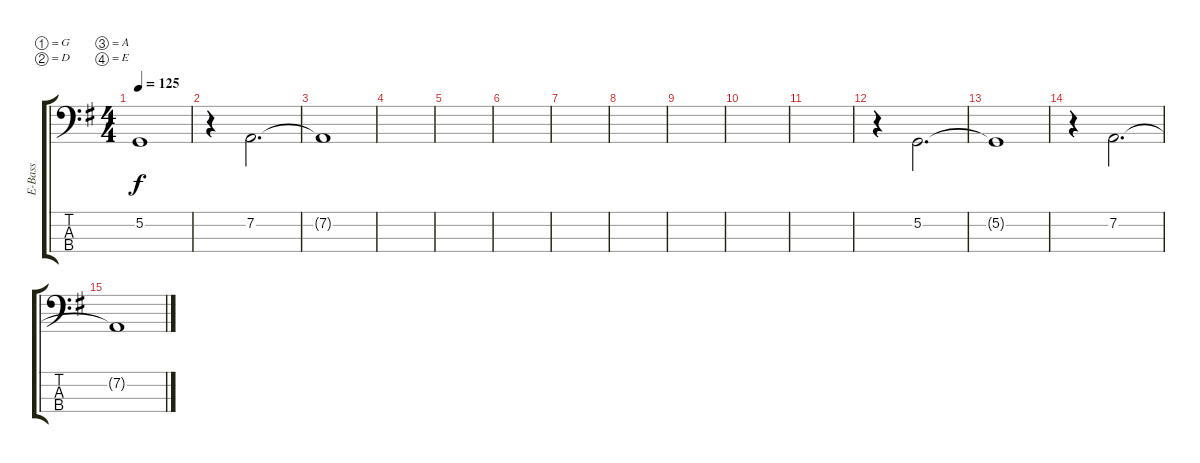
\defaultSystemsLayout 4
\bracketExtendMode groupsimilarinstruments
\otherSystemsTrackNameOrientation horizontal
\track ("Electric Bass" "E-Bass") {instrument electricbassfinger}
\staff {score tabs}
\tuning (G1 D1 A0 E0)
\ts (4 4)
\tempo 125
\clef f4
\scale
0.333333
\ks g
5.2{t acc forcenatural}.1{dy f beam Down} |
\scale
0.333333 r.4{beam Down} 7.2{acc forcenatural}.2{d beam Down} |
\scale
0.333333 7.2{t acc forcenatural}.1{beam Down} |
\scale
0.333333 |
\scale
0.333333 |
\scale
0.333333 |
\scale
0.333333 |
\scale
0.333333 |
\scale
0.333333 |
\scale
0.333333 |
|
r.4{beam Down} 5.2{acc forcenatural}.2{d beam Down} |
5.2{t acc forcenatural}.1{beam Down} |
r.4{beam Down} 7.2{acc forcenatural}.2{d beam Down} |
7.2{t acc forcenatural}.1{beam Down}
